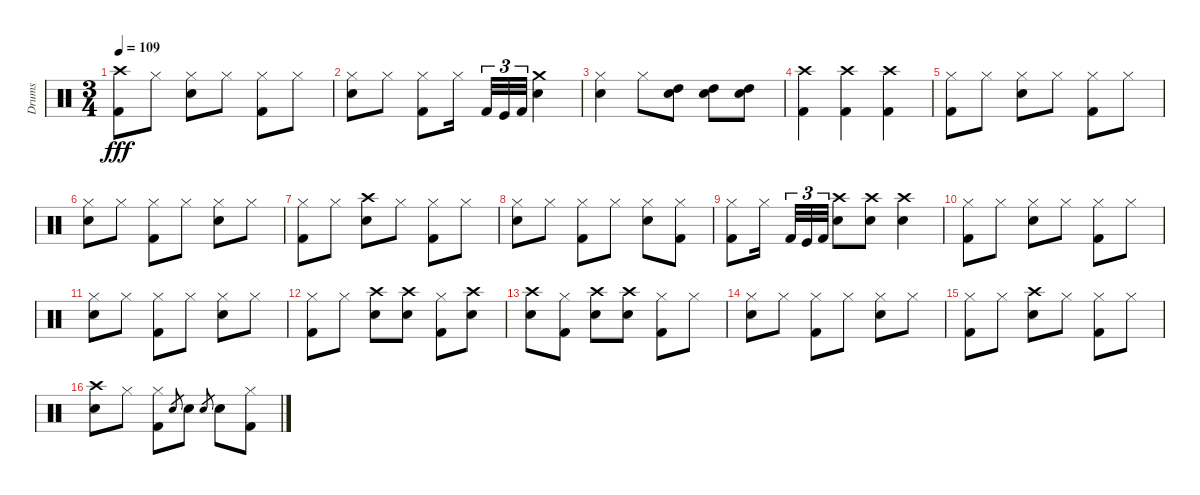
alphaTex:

\track ("Drums" "Drums") {instrument percussion}
\staff {score}
\articulation defaults
\ts (3 4)
\tempo 109
\clef neutral
\ks c
("Crash high (hit)" "Kick (hit) 2").8{dy fff} "Hi-Hat (closed)".8 ("Hi-Hat (closed)" "Electric Snare (hit)").8 "Hi-Hat (closed)".8 ("Hi-Hat (closed)" "Kick (hit) 2").8 "Hi-Hat (closed)".8 |
("Hi-Hat (closed)" "Electric Snare (hit)").8 "Hi-Hat (closed)".8 ("Hi-Hat (closed)" "Kick (hit) 2").8 "Hi-Hat (closed)".16 "Kick (hit) 2".32{tu (3 2)} "Kick (hit)".32{tu (3 2)} "Kick (hit) 2".32{tu (3 2)} ("Crash medium (hit)" "Electric Snare (hit)").4 |
("Hi-Hat (closed)" "Electric Snare (hit)").4 "Hi-Hat (closed)".8 ("High Tom (hit)" "Electric Snare (hit)").8 ("High Tom (hit)" "Electric Snare (hit)").8 ("High Tom (hit)" "Electric Snare (hit)").8 |
("Crash high (hit)" "Kick (hit) 2").4 ("Crash high (hit)" "Kick (hit) 2").4 ("Crash high (hit)" "Kick (hit) 2").4 |
("Hi-Hat (closed)" "Kick (hit) 2").8 "Hi-Hat (closed)".8 ("Hi-Hat (closed)" "Electric Snare (hit)").8 "Hi-Hat (closed)".8 ("Hi-Hat (closed)" "Kick (hit) 2").8 "Hi-Hat (closed)".8 |
("Hi-Hat (closed)" "Electric Snare (hit)").8 "Hi-Hat (closed)".8 ("Hi-Hat (closed)" "Kick (hit) 2").8 "Hi-Hat (closed)".8 ("Hi-Hat (closed)" "Electric Snare (hit)").8 "Hi-Hat (closed)".8 |
("Hi-Hat (closed)" "Kick (hit) 2").8 "Hi-Hat (closed)".8 ("Crash high (hit)" "Electric Snare (hit)").8 "Hi-Hat (closed)".8 ("Hi-Hat (closed)" "Kick (hit) 2").8 "Hi-Hat (closed)".8 |
("Hi-Hat (closed)" "Electric Snare (hit)").8 "Hi-Hat (closed)".8 ("Hi-Hat (closed)" "Kick (hit) 2").8 "Hi-Hat (closed)".8 ("Hi-Hat (closed)" "Electric Snare (hit)").8 ("Hi-Hat (closed)" "Kick (hit) 2").8 |
("Hi-Hat (closed)" "Kick (hit) 2").8 "Hi-Hat (closed)".16 "Kick (hit) 2".32{tu (3 2)} "Kick (hit)".32{tu (3 2)} "Kick (hit) 2".32{tu (3 2)} ("Crash high (hit)" "Electric Snare (hit)").8 ("Crash high (hit)" "Electric Snare (hit)").8 ("Crash high (hit)" "Electric Snare (hit)").4 |
("Hi-Hat (closed)" "Kick (hit) 2").8 "Hi-Hat (closed)".8 ("Hi-Hat (closed)" "Electric Snare (hit)").8 "Hi-Hat (closed)".8 ("Hi-Hat (closed)" "Kick (hit) 2").8 "Hi-Hat (closed)".8 |
("Hi-Hat (closed)" "Electric Snare (hit)").8 "Hi-Hat (closed)".8 ("Hi-Hat (closed)" "Kick (hit) 2").8 "Hi-Hat (closed)".8 ("Hi-Hat (closed)" "Electric Snare (hit)").8 "Hi-Hat (closed)".8 |
("Hi-Hat (closed)" "Kick (hit) 2").8 "Hi-Hat (closed)".8 ("Crash high (hit)" "Electric Snare (hit)").8 ("Crash high (hit)" "Electric Snare (hit)").8 ("Hi-Hat (closed)" "Kick (hit) 2").8 ("Crash high (hit)" "Electric Snare (hit)").8 |
("Crash high (hit)" "Electric Snare (hit)").8 ("Hi-Hat (closed)" "Kick (hit) 2").8 ("Crash high (hit)" "Electric Snare (hit)").8 ("Crash high (hit)" "Electric Snare (hit)").8 ("Hi-Hat (closed)" "Kick (hit) 2").8 "Hi-Hat (closed)".8 |
("Hi-Hat (closed)" "Electric Snare (hit)").8 "Hi-Hat (closed)".8 ("Hi-Hat (closed)" "Kick (hit) 2").8 "Hi-Hat (closed)".8 ("Hi-Hat (closed)" "Electric Snare (hit)").8 "Hi-Hat (closed)".8 |
("Hi-Hat (closed)" "Kick (hit) 2").8 "Hi-Hat (closed)".8 ("Crash high (hit)" "Electric Snare (hit)").8 "Hi-Hat (closed)".8 ("Hi-Hat (closed)" "Kick (hit) 2").8 "Hi-Hat (closed)".8 |
("Crash high (hit)" "Electric Snare (hit)").8 "Hi-Hat (closed)".8 ("Hi-Hat (closed)" "Kick (hit) 2").8 "Snare (hit) 2".8{gr} "Electric Snare (hit)".8 "Snare (hit) 2".8{gr} "Electric Snare (hit)".8 ("Hi-Hat (closed)" "Kick (hit) 2").8
